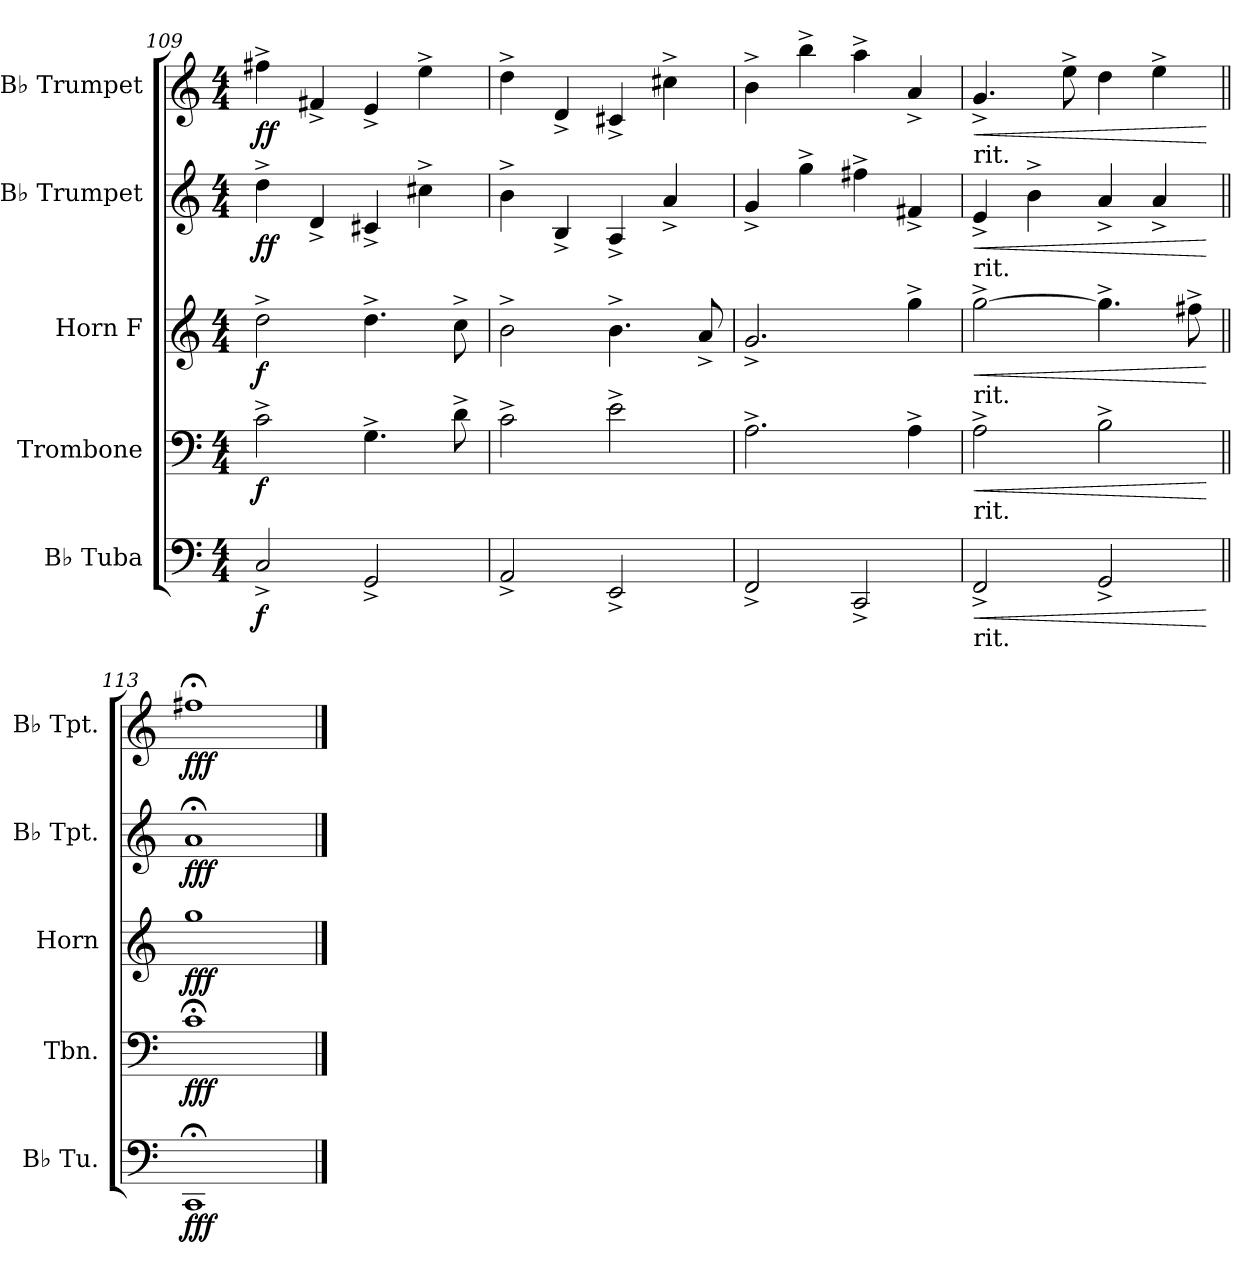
**kern	**dynam	**kern	**dynam	**kern	**dynam	**kern	**dynam	**kern	**dynam
*part5	*part5	*part4	*part4	*part3	*part3	*part2	*part2	*part1	*part1
*staff5	*staff5	*staff4	*staff4	*staff3	*staff3	*staff2	*staff2	*staff1	*staff1
*I"B♭ Tuba	*	*I"Trombone	*	*I"Horn F	*	*I"B♭ Trumpet	*	*I"B♭ Trumpet	*
*I'B♭ Tu.	*	*I'Tbn.	*	*I'Horn	*	*I'B♭ Tpt.	*	*I'B♭ Tpt.	*
*clefF4	*	*clefF4	*	*clefG2	*	*clefG2	*	*clefG2	*
*	*	*	*	*ITrd4c7	*	*ITrd1c2	*	*ITrd1c2	*
*k[]	*	*k[]	*	*k[b-]	*	*k[b-e-]	*	*k[b-e-]	*
*M4/4	*	*M4/4	*	*M4/4	*	*M4/4	*	*M4/4	*
=109	=109	=109	=109	=109	=109	=109	=109	=109	=109
!	!LO:DY:b	!	!LO:DY:b	!	!LO:DY:b	!	!LO:DY:b	!	!LO:DY:b
2C^/	f	2c^\	f	2g^\	f	4cc^\	ff	4een^\	ff
.	.	.	.	.	.	4c^/	.	4en^/	.
2GG^/	.	4.G^\	.	4.g^\	.	4Bn^/	.	4d^/	.
.	.	.	.	.	.	4bn^\	.	4dd^\	.
.	.	8d^\	.	8f^\	.	.	.	.	.
=110	=110	=110	=110	=110	=110	=110	=110	=110	=110
2AA^/	.	2c^\	.	2e^\	.	4a^\	.	4cc^\	.
.	.	.	.	.	.	4A^/	.	4c^/	.
2EE^/	.	2e^\	.	4.e^\	.	4G^/	.	4Bn^/	.
.	.	.	.	.	.	4g^/	.	4bn^\	.
.	.	.	.	8d^/	.	.	.	.	.
!!LO:PB:g=z
=111	=111	=111	=111	=111	=111	=111	=111	=111	=111
2FF^/	.	2.A^\	.	2.c^/	.	4f^/	.	4a^\	.
.	.	.	.	.	.	4ff^\	.	4aa^\	.
2CC^/	.	.	.	.	.	4een^\	.	4gg^\	.
.	.	4A^\	.	4cc^\	.	4en^/	.	4g^/	.
=112	=112	=112	=112	=112	=112	=112	=112	=112	=112
!	!	!	!	!	!	!	!	!LO:TX:b:t=rit.	!
!	!	!	!	!	!	!LO:TX:b:t=rit.	!	!	!
!	!	!	!	!LO:TX:b:t=rit.	!	!	!	!	!
!	!	!LO:TX:b:t=rit.	!	!	!	!	!	!	!
!LO:TX:b:t=rit.	!	!	!	!	!	!	!	!	!
!	!LO:HP:b	!	!LO:HP:b	!	!LO:HP:b	!	!LO:HP:b	!	!LO:HP:b
2FF^/	<	2A^\	<	[2cc^\	<	4d^/	<	4.f^/	<
.	.	.	.	.	.	4a^\	.	.	.
.	.	.	.	.	.	.	.	8dd^\	.
2GG^/	.	2B^\	.	4.cc^\]	.	4g^/	.	4cc\	.
.	.	.	.	.	.	4g^/	.	4dd^\	.
.	.	.	.	8bn^\	.	.	.	.	.
.	[	.	[	.	[	.	[	.	[
=113||	=113||	=113||	=113||	=113||	=113||	=113||	=113||	=113||	=113||
!	!LO:DY:b	!	!LO:DY:b	!	!LO:DY:b	!	!LO:DY:b	!	!LO:DY:b
1CC;<	fff	1c;<	fff	1cc	fff	1g;<	fff	1een;<	fff
==	==	==	==	==	==	==	==	==	==
*-	*-	*-	*-	*-	*-	*-	*-	*-	*-
